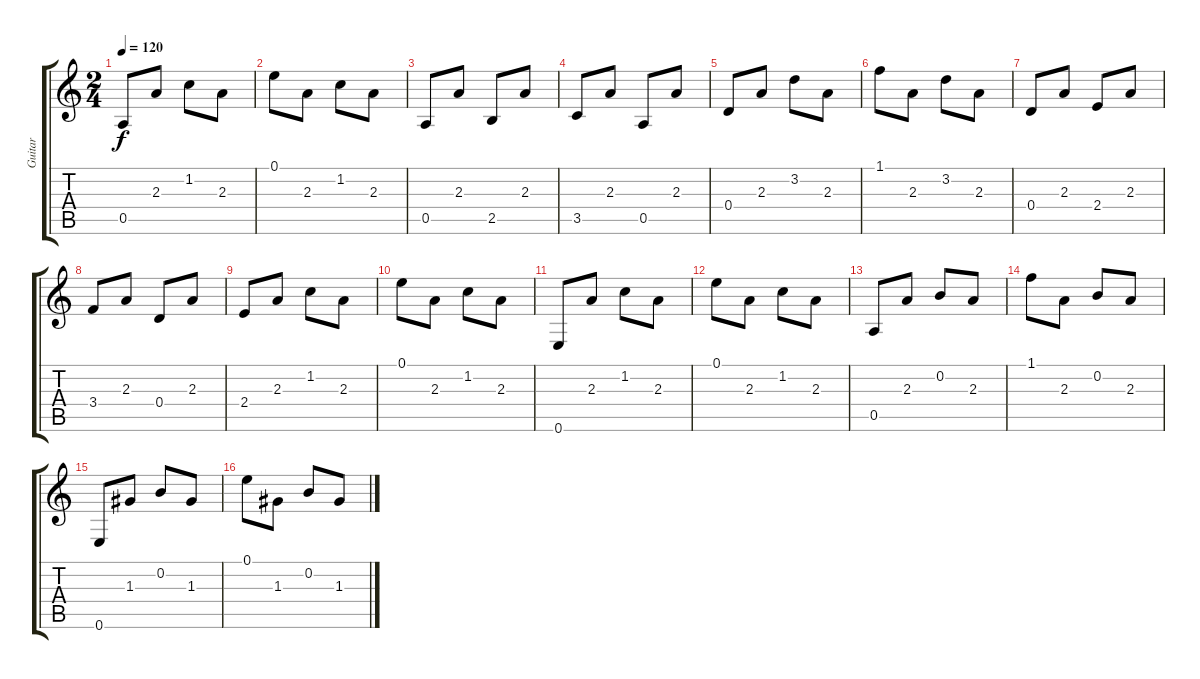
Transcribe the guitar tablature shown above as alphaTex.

\track ("Guitar" "Guitar") {instrument distortionguitar}
\staff {score tabs}
\tuning (E4 B3 G3 D3 A2 E2) {hide}
\ts (2 4)
\tempo 120
\clef g2
\ks c
0.5.8{dy f} 2.3.8 1.2.8 2.3.8 |
0.1.8 2.3.8 1.2.8 2.3.8 |
0.5.8 2.3.8 2.5.8 2.3.8 |
3.5.8 2.3.8 0.5.8 2.3.8 |
0.4.8 2.3.8 3.2.8 2.3.8 |
1.1.8 2.3.8 3.2.8 2.3.8 |
0.4.8 2.3.8 2.4.8 2.3.8 |
3.4.8 2.3.8 0.4.8 2.3.8 |
2.4.8 2.3.8 1.2.8 2.3.8 |
0.1.8 2.3.8 1.2.8 2.3.8 |
0.6.8 2.3.8 1.2.8 2.3.8 |
0.1.8 2.3.8 1.2.8 2.3.8 |
0.5.8 2.3.8 0.2.8 2.3.8 |
1.1.8 2.3.8 0.2.8 2.3.8 |
0.6.8 1.3.8 0.2.8 1.3.8 |
0.1.8 1.3.8 0.2.8 1.3.8
